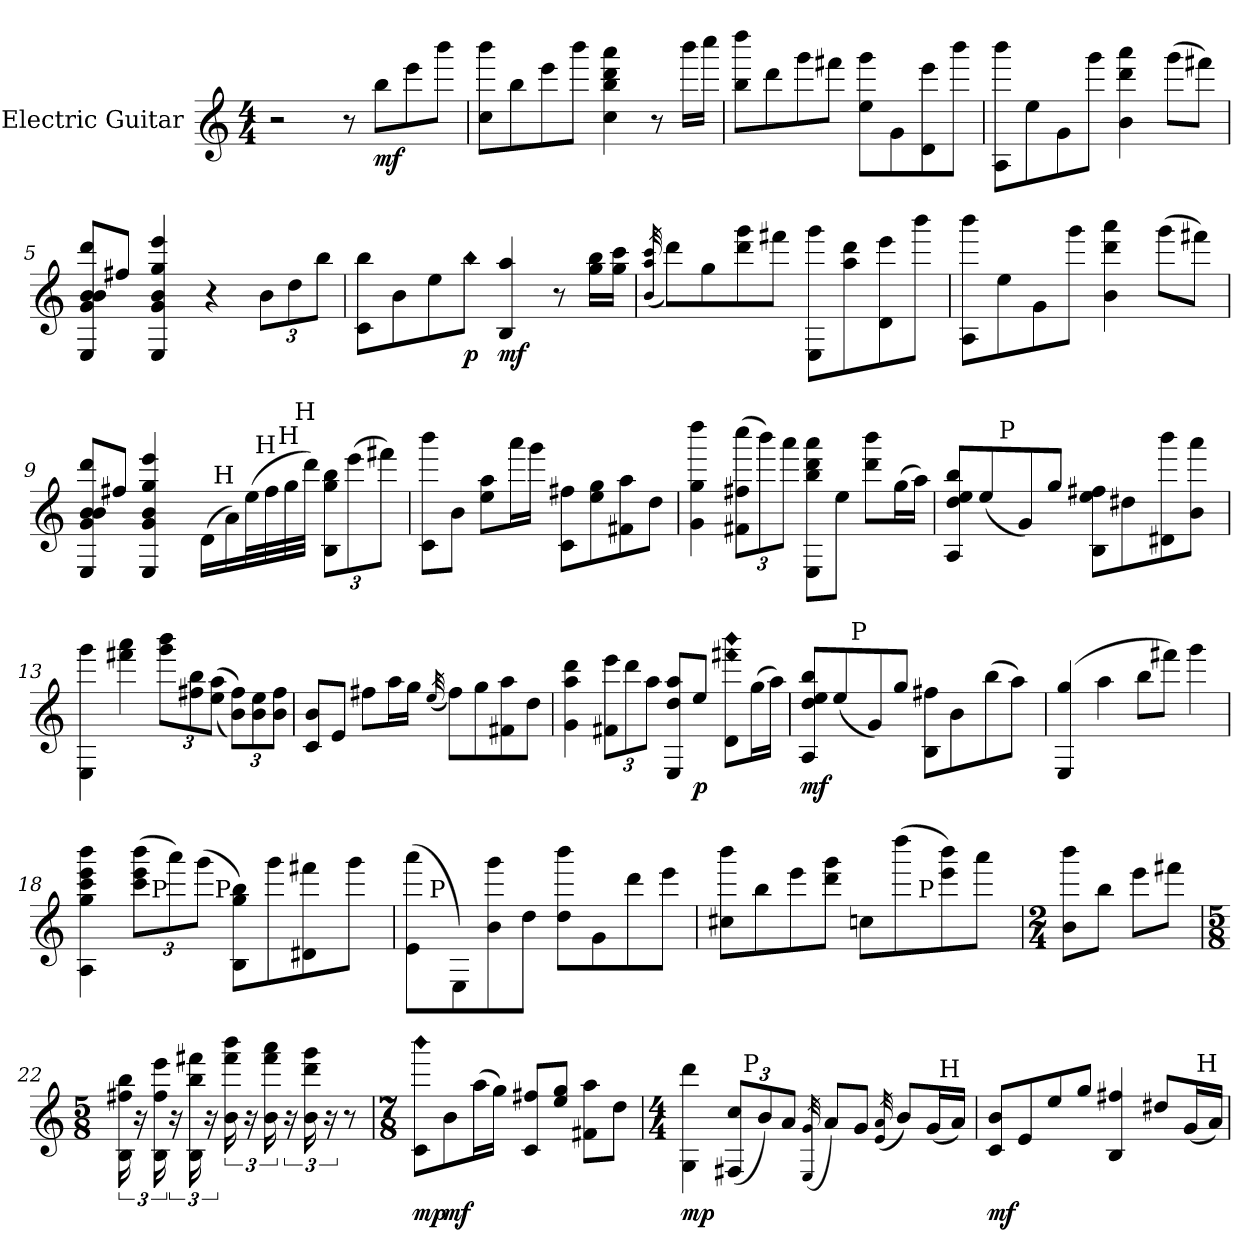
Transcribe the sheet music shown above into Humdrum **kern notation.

**kern	**dynam
*part1	*part1
*staff1	*staff1
*I"Electric Guitar	*
*clefG2	*
*ITrd7c12	*
*k[]	*
*C:	*
*M4/4	*
*MM74	*
=1	=1
2r	.
8r	.
!	!LO:DY:b
8b\L	mf
8ee\	.
8bb\J	.
=2	=2
8c\ 8bb\L	.
8b\	.
8ee\	.
8bb\J	.
4c\ 4b\ 4dd\ 4aa\	.
8r	.
16bb\LL	.
16ccc\JJ	.
=3	=3
*MM74	*
8b\ 8ddd\L	.
8dd\	.
8gg\	.
8ff#X\J	.
8e\ 8gg\L	.
8G\	.
8D\ 8ee\	.
8bb\J	.
!!LO:LB:g=z
=4	=4
*MM74	*
8AA\ 8bb\L	.
8e\	.
8G\	.
8gg\J	.
4B\ 4dd\ 4aa\	.
(8gg\L	.
8ff#X\J)	.
=5	=5
*MM74	*
8EE/ 8G/ 8B/ 8B/ 8dd/L	.
8f#X/J	.
4EE/ 4G/ 4B/ 4g/ 4ee/	.
4r	.
*Xbrackettup	*
12B\L	.
12d\	.
12b\J	.
=6	=6
8C\ 8b\L	.
8B\	.
8e\	.
!LO:N:head=diamond	!LO:DY:b
8b\J	p
!	!LO:DY:b
4BB/ 4a/	mf
8r	.
16g\ 16b\LL	.
16g\ 16cc\JJ	.
!!LO:LB:g=z
=7	=7
*MM74	*
(32qB/ 32qa/ 32qcc/	.
8dd\L)	.
8g\	.
8dd\ 8gg\	.
8ff#X\J	.
8EE\ 8gg\L	.
8a\ 8dd\	.
8D\ 8ee\	.
8bb\J	.
=8	=8
*MM75	*
8AA\ 8bb\L	.
8e\	.
8G\	.
8gg\J	.
4B\ 4dd\ 4aa\	.
(8gg\L	.
8ff#X\J)	.
=9	=9
*MM77	*
*^	*
*	*^	*
*	*	*^	*
*	*	*	*^	*
8EE/ 8G/ 8B/ 8B/ 8dd/L	2ryy	3ryy	3%2ryy	3%2ryy	.
8f#X/J	.	.	.	.	.
4EE/ 4G/ 4B/ 4g/ 4ee/	.	.	.	.	.
.	.	6...ryy	.	.	.
(16D\LL	32ryy	.	.	.	.
!	!LO:TX:a:t=H	!	!	!	!
.	4...ryy	.	.	.	.
16A\)	.	.	.	.	.
(32e\L	.	.	.	.	.
!	!	!LO:TX:a:t=H	!	!	!
.	.	3ryy	.	.	.
32f#\	.	.	.	.	.
.	.	.	96ryy	24ryy	.
!	!	!	!LO:TX:a:t=H	!	!
.	.	.	6ryy	.	.
32g\	.	.	.	.	.
!	!	!	!	!LO:TX:a:t=H	!
.	.	.	.	6..ryy	.
32dd\JJJ)	.	.	.	.	.
12BB\ 12g\ 12b\L	.	.	.	.	.
(12ee\	.	.	.	.	.
.	.	.	12...ryy	.	.
12ff#X\J)	.	.	.	.	.
.	.	48ryy	.	.	.
*v	*v	*v	*v	*v	*
!!LO:LB:g=z
=10	=10
*MM75	*
8C\ 8bb\L	.
8B\J	.
8e\ 8a\L	.
16aa\L	.
16gg\JJ	.
8C\ 8f#X\L	.
8e\ 8g\	.
8F#X\ 8a\	.
8d\J	.
=11	=11
4G\ 4g\ 4ddd\	.
(12F#X\ 12f#X\ 12ccc\L	.
12bb\)	.
12aa\J	.
8EE\ 8b\ 8dd\ 8aa\L	.
8e\J	.
8dd\ 8bb\L	.
(16g\L	.
16a\JJ)	.
=12	=12
*MM74	*
*^	*
8AA/ 8d/ 8e/ 8b/L	8.ryy	.
(8e/	.	.
!	!LO:TX:a:t=P	!
.	2ryy	.
8G/)	.	.
8g/J	.	.
8BB\ 8e\ 8f#X\L	.	.
8d#X\	.	.
.	4ryy	.
8D#X\ 8bb\	.	.
8B\ 8aa\J	.	.
.	16ryy	.
*v	*v	*
!!LO:LB:g=z
=13	=13
*MM75	*
4EE\ 4gg\	.
4ff#X\ 4aa\	.
12gg\ 12bb\L	.
12f#X\ 12b\	.
((12e\ 12a\J	.
12B\ 12f#\L))	.
12B\ 12e\	.
12B\ 12f#\J	.
=14	=14
*MM74	*
8C/ 8B/L	.
8E/J	.
8f#X\L	.
16a\L	.
16g\JJ	.
(32qe/	.
8f#\L)	.
8g\	.
8F#X\ 8a\	.
8d\J	.
=15	=15
4G\ 4a\ 4dd\	.
12F#X\ 12ee\L	.
12dd\	.
12a\J	.
8EE/ 8d/ 8a/L	.
!	!LO:DY:b
8e/J	p
!LO:N:n=2:head=diamond	!
!LO:N:n=3:head=diamond	!
8D\ 8ff#X\ 8bb\L	.
(16g\L	.
16a\JJ)	.
!!LO:LB:g=z
=16	=16
*MM75	*
!	!LO:DY:b
*^	*
8AA/ 8d/ 8e/ 8b/L	8.ryy	mf
(8e/	.	.
!	!LO:TX:a:t=P	!
.	2ryy	.
8G/)	.	.
8g/J	.	.
8BB\ 8f#X\L	.	.
8B\	.	.
.	4ryy	.
(8b\	.	.
8a\J)	.	.
.	16ryy	.
*v	*v	*
=17	=17
*MM74	*
(4EE/ 4g/	.
4a\	.
8b\L	.
8ff#X\J)	.
4gg\	.
=18	=18
*MM75	*
*^	*
*	*^	*
4AA\ 4g\ 4cc\ 4ee\ 4bb\	6..ryy	3ryy	.
(12cc\ 12ee\ 12bb\L	.	.	.
!	!LO:TX:a:t=P	!	!
.	3%2ryy	.	.
12aa\)	.	12.ryy	.
(12gg\J	.	.	.
!	!	!LO:TX:a:t=P	!
.	.	3ryy	.
8BB\ 8g\ 8b\L)	.	.	.
8gg\	.	.	.
8D#X\ 8ff#X\	.	.	.
.	.	6ryy	.
8gg\J	.	.	.
.	24ryy	24ryy	.
*	*v	*v	*
=19	=19	=19
(8E\ 8aa\L	16ryy	.
!	!LO:TX:a:t=P	!
.	2...ryy	.
8EE\)	.	.
8B\ 8gg\	.	.
8d\J	.	.
8d\ 8bb\L	.	.
8G\	.	.
8dd\	.	.
8ee\J	.	.
!!LO:LB:g=z	!!
=20	=20	=20
*MM74	*	*
8c#X\ 8bb\L	2ryy	.
8b\	.	.
8ee\	.	.
8dd\ 8gg\J	.	.
8cn\L	8.ryy	.
(8ddd\	.	.
!	!LO:TX:a:t=P	!
.	4ryy	.
8ee\ 8bb\)	.	.
8aa\J	.	.
.	16ryy	.
*v	*v	*
=21	=21
*M2/4	*
8B\ 8bb\L	.
8b\J	.
8ee\L	.
8ff#X\J	.
=22	=22
*M5/8	*
*brackettup	*
*MM74	*
24BB\ 24f#X\ 24b\	.
24r	.
24BB\ 24f#\ 24ee\	.
24r	.
24BB\ 24b\ 24ff#X\	.
24r	.
24B\ 24ff#\ 24bb\	.
24r	.
24B\ 24ff#\ 24aa\	.
24r	.
24B\ 24dd\ 24gg\	.
24r	.
8r	.
!!LO:PB:g=z
=23	=23
*M7/8	*
!LO:N:n=2:head=diamond	!LO:DY:b
8C\ 8bb\L	mp
!	!LO:DY:b
8B\	mf
(16a\L	.
16g\JJ)	.
8C/ 8f#X/L	.
8e/ 8g/J	.
8F#X\ 8a\L	.
8d\J	.
=24	=24
*M4/4	*
*MM76	*
!LO:N:n=2:head=diamond	!LO:DY:b
*^	*
*	*^	*
4GG\ 4dd\	6..ryy	2ryy	mp
*Xbrackettup	*	*	*
(12FF#X/ 12c/L	.	.	.
!	!LO:TX:a:t=P	!	!
.	3%2ryy	.	.
12B/)	.	.	.
12A/J	.	.	.
(32qEE/ 32qG/	.	.	.
8A/L)	.	4ryy	.
8G/J	.	.	.
(32qE/ 32qA/	.	.	.
8B/L)	.	8ryy	.
(16G/L	.	32ryy	.
!	!	!LO:TX:a:t=H	!
.	.	16.ryy	.
16A/JJ)	.	.	.
.	24ryy	.	.
=25	=25	=25	=25
!	!	!	!LO:DY:b
*	*v	*v	*
8C/ 8B/L	2ryy	mf
8E/	.	.
8e/	.	.
8g/J	.	.
4BB/ 4f#X/	4ryy	.
8d#X/L	8ryy	.
(16G/L	32ryy	.
!	!LO:TX:a:t=H	!
.	16.ryy	.
16A/JJ)	.	.
*v	*v	*
=	=
*-	*-
